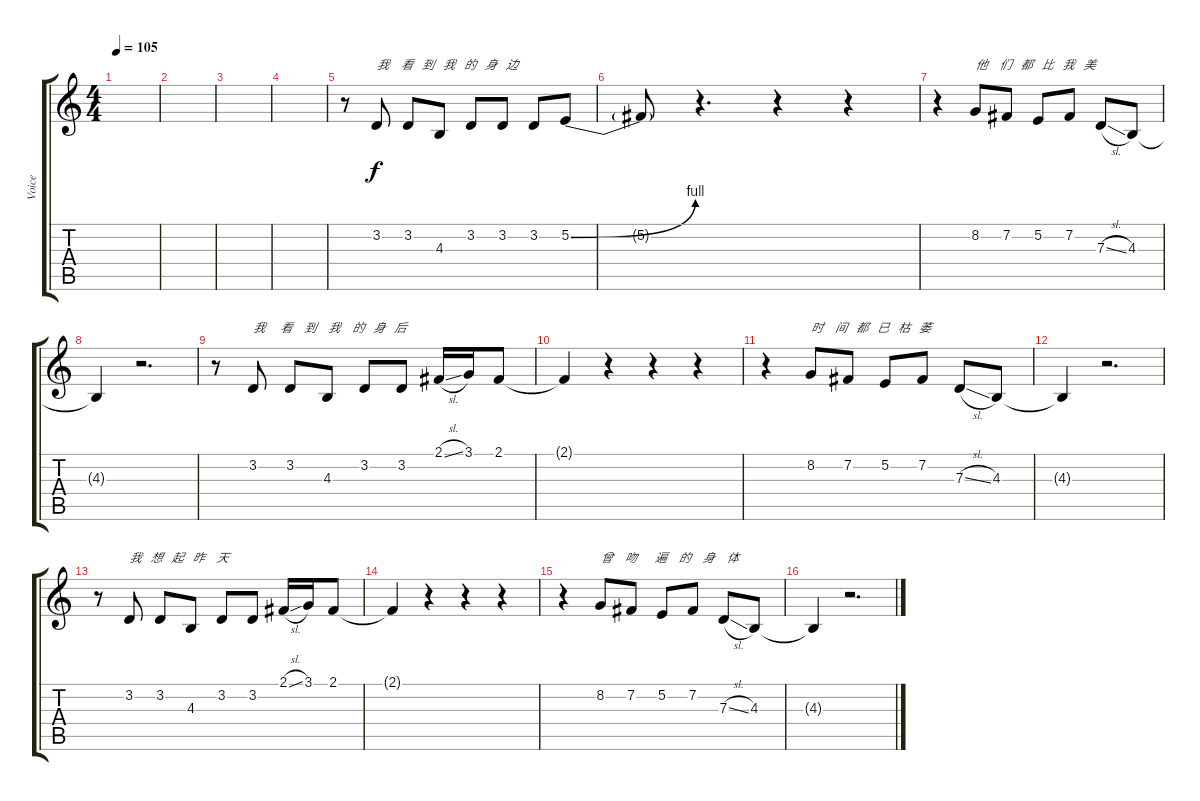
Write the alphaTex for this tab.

\track ("Voice" "Voice") {instrument flute}
\staff {score tabs}
\tuning (E4 B3 G3 D3 A2 E2) {hide}
\ts (4 4)
\tempo 105
\clef g2
\ks c
|
|
|
|
r.8 3.2.8{txt "我    看   到   我   的   身   边"} 3.2.8 4.3.8 3.2.8 3.2.8 3.2.8 5.2{be (bend 0 0 60 4)}.8 |
5.2{t}.8 r.4{d} r.4 r.4 |
r.4 8.2.8{txt "他    们   都   比   我   美"} 7.2.8 5.2.8 7.2.8 7.3{sl}.8 4.3.8 |
4.3{t}.4 r.2{d} |
r.8 3.2.8{txt "我     看    到    我    的   身   后"} 3.2.8 4.3.8 3.2.8 3.2.8 2.1{sl}.16 3.1.16 2.1.8 |
2.1{t}.4 r.4 r.4 r.4 |
r.4 8.2.8{txt "时    间   都   已   枯   萎"} 7.2.8 5.2.8 7.2.8 7.3{sl}.8 4.3.8 |
4.3{t}.4 r.2{d} |
r.8{volume 13} 3.2.8{txt "我   想   起   昨    天"} 3.2.8 4.3.8 3.2.8 3.2.8 2.1{sl}.16 3.1.16{volume 12} 2.1.8 |
2.1{t}.4 r.4 r.4 r.4 |
r.4 8.2.8{txt "曾    吻      遍    的    身    体" volume 9} 7.2.8 5.2.8 7.2.8 7.3{sl}.8 4.3.8 |
4.3{t}.4 r.2{d}
